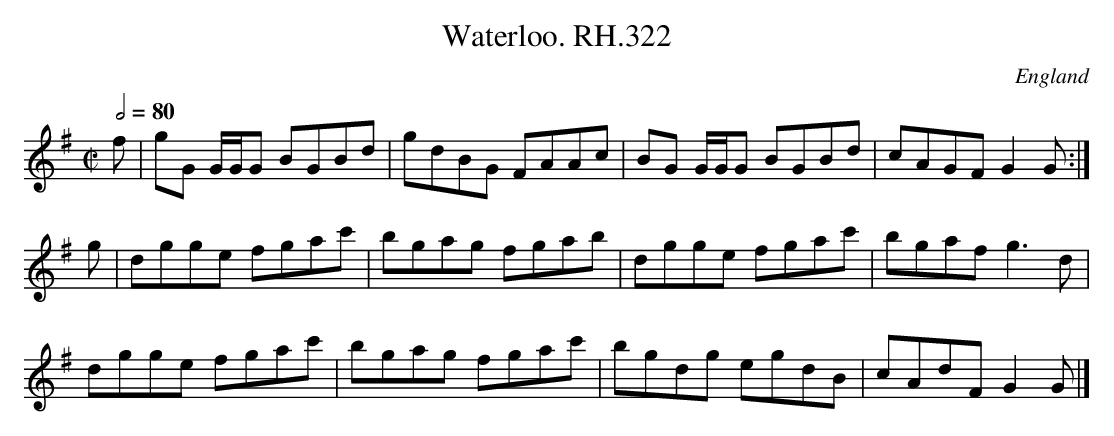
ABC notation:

X:1
T:Waterloo. RH.322
O:England
M:C|
L:1/8
Q:1/2=80
K:G
f|gG G/G/G BGBd|gdBG FAAc|BG G/G/G BGBd|cAGF G2G:|
g|dgge fgac'|bgag fgab|dgge fgac'|bgaf g3d|
dgge fgac'|bgag fgac'|bgdg egdB|cAdF G2G|]
